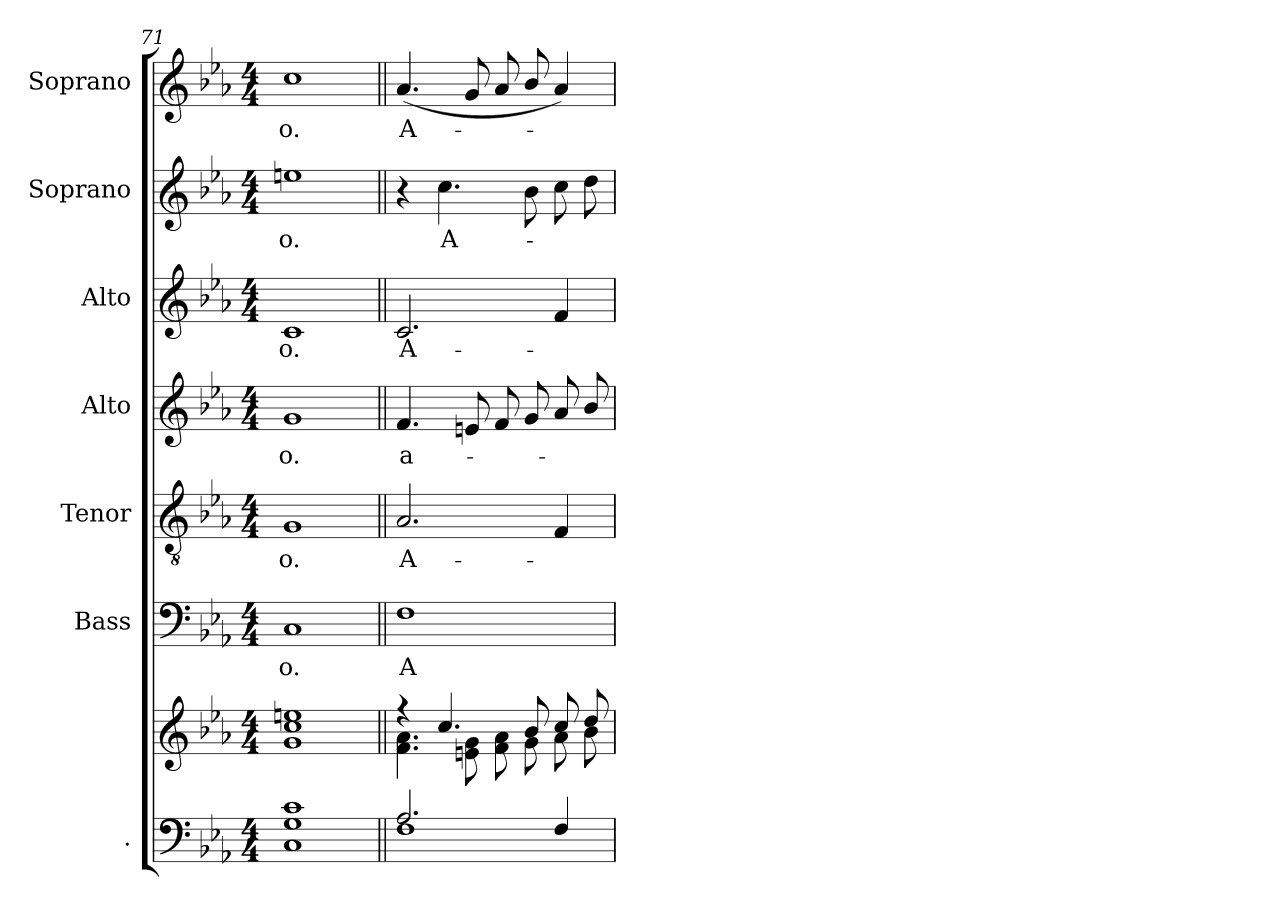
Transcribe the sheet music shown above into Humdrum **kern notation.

**kern	**kern	**kern	**text	**kern	**text	**kern	**text	**kern	**text	**kern	**text	**kern	**text
*part7	*part7	*part6	*part6	*part5	*part5	*part4	*part4	*part3	*part3	*part2	*part2	*part1	*part1
*staff8	*staff7	*staff6	*staff6	*staff5	*staff5	*staff4	*staff4	*staff3	*staff3	*staff2	*staff2	*staff1	*staff1
*I".	*	*I"Bass	*	*I"Tenor	*	*I"Alto	*	*I"Alto	*	*I"Soprano	*	*I"Soprano	*
*	*	*I'B.	*	*I'T.	*	*	*	*I'A.	*	*	*	*I'S.	*
*clefF4	*clefG2	*clefF4	*	*clefGv2	*	*clefG2	*	*clefG2	*	*clefG2	*	*clefG2	*
*	*	*	*	*ITrd7c12	*	*	*	*	*	*	*	*	*
*k[b-e-a-]	*k[b-e-a-]	*k[b-e-a-]	*	*k[b-e-a-]	*	*k[b-e-a-]	*	*k[b-e-a-]	*	*k[b-e-a-]	*	*k[b-e-a-]	*
*E-:	*E-:	*E-:	*	*E-:	*	*E-:	*	*E-:	*	*E-:	*	*E-:	*
*M4/4	*M4/4	*M4/4	*	*M4/4	*	*M4/4	*	*M4/4	*	*M4/4	*	*M4/4	*
=71	=71	=71	=71	=71	=71	=71	=71	=71	=71	=71	=71	=71	=71
!	!	!	!LO:LY:b:color=#000000	!	!	!	!	!	!	!	!	!	!
!	!	!	!	!	!LO:LY:b:color=#000000	!	!	!	!	!	!	!	!
!	!	!	!	!	!	!	!LO:LY:b:color=#000000	!	!	!	!	!	!
!	!	!	!	!	!	!	!	!	!LO:LY:b:color=#000000	!	!	!	!
!	!	!	!	!	!	!	!	!	!	!	!LO:LY:b:color=#000000	!	!
!	!	!	!	!	!	!	!	!	!	!	!	!	!LO:LY:b:color=#000000
1Ci 1Gi 1ci	1gi 1cci 1eeni	1Ci	-o.	1GGi	-o.	1gi	-o.	1ci	-o.	1eeni	-o.	1cci	-o.
=72||	=72||	=72||	=72||	=72||	=72||	=72||	=72||	=72||	=72||	=72||	=72||	=72||	=72||
*^	*^	*	*	*	*	*	*	*	*	*	*	*	*
!	!	!	!	!	!LO:LY:b:color=#000000	!	!	!	!	!	!	!	!	!	!
!	!	!	!	!	!	!	!LO:LY:b:color=#000000	!	!	!	!	!	!	!	!
!	!	!	!	!	!	!	!	!	!LO:LY:b:color=#000000	!	!	!	!	!	!
!	!	!	!	!	!	!	!	!	!	!	!LO:LY:b:color=#000000	!	!	!	!
!	!	!	!	!	!	!	!	!	!	!	!	!	!	!	!LO:LY:b:color=#000000
2.A-i/	1Fi	4r	4.fi\ 4.a-i	1Fi	A-	2.AA-i/	A-	4.fi/	a-	2.ci/	A-	4r	.	(4.a-i/	A-
!	!	!	!	!	!	!	!	!	!	!	!	!	!LO:LY:b:color=#000000	!	!
.	.	4.cci/	.	.	.	.	.	.	.	.	.	4.cci\	A-	.	.
.	.	.	8eni\ 8gi	.	.	.	.	8eni/	.	.	.	.	.	8gi/	.
.	.	.	8fi\ 8a-i	.	.	.	.	8fi/	.	.	.	.	.	8a-i/	.
.	.	8b-i/	8gi\	.	.	.	.	8gi/	.	.	.	8b-i\	.	8b-i/	.
4Fi/	.	8cci/	8a-i\	.	.	4FFi/	.	8a-i/	.	4fi/	.	8cci\	.	4a-i/)	.
.	.	8ddi/	8b-i\	.	.	.	.	8b-i/	.	.	.	8ddi\	.	.	.
*v	*v	*	*	*	*	*	*	*	*	*	*	*	*	*	*
*	*v	*v	*	*	*	*	*	*	*	*	*	*	*	*
=	=	=	=	=	=	=	=	=	=	=	=	=	=
*-	*-	*-	*-	*-	*-	*-	*-	*-	*-	*-	*-	*-	*-
